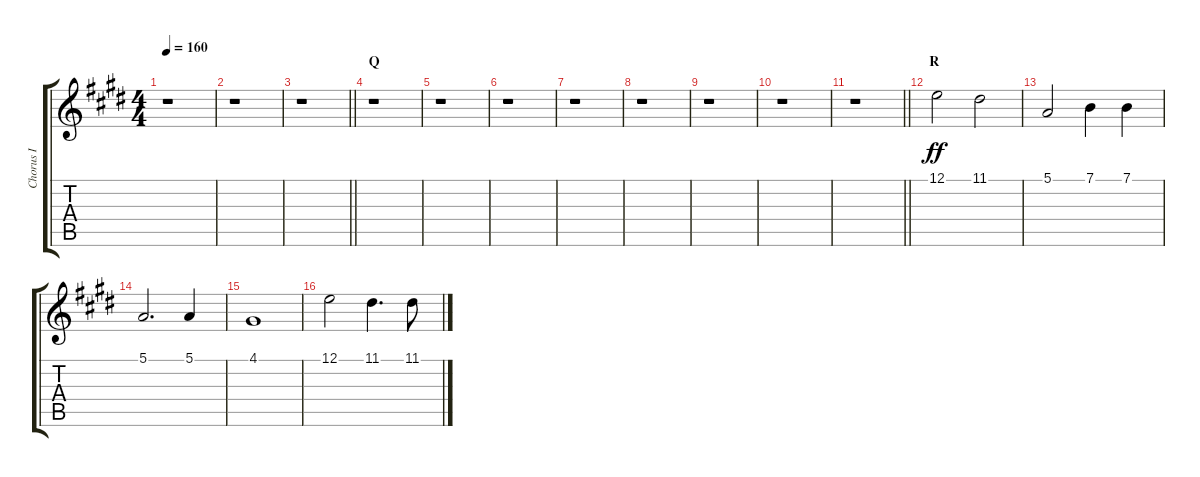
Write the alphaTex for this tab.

\track ("Chorus I" "Chorus I") {instrument voiceoohs}
\staff {score tabs}
\tuning (E4 B3 G3 D3 A2 E2) {hide}
\ts (4 4)
\tempo 160
\clef g2
\ks e
r.1{dy ff} |
r.1 |
\barLineRight lightlight
r.1 |
\section ("" "Q")
r.1 |
r.1 |
r.1 |
r.1 |
r.1 |
r.1 |
r.1 |
\barLineRight lightlight
r.1 |
\section ("" "R")
12.1.2 11.1.2 |
5.1.2 7.1.4 7.1.4 |
5.1.2{d} 5.1.4 |
4.1.1 |
12.1.2 11.1.4{d} 11.1.8
